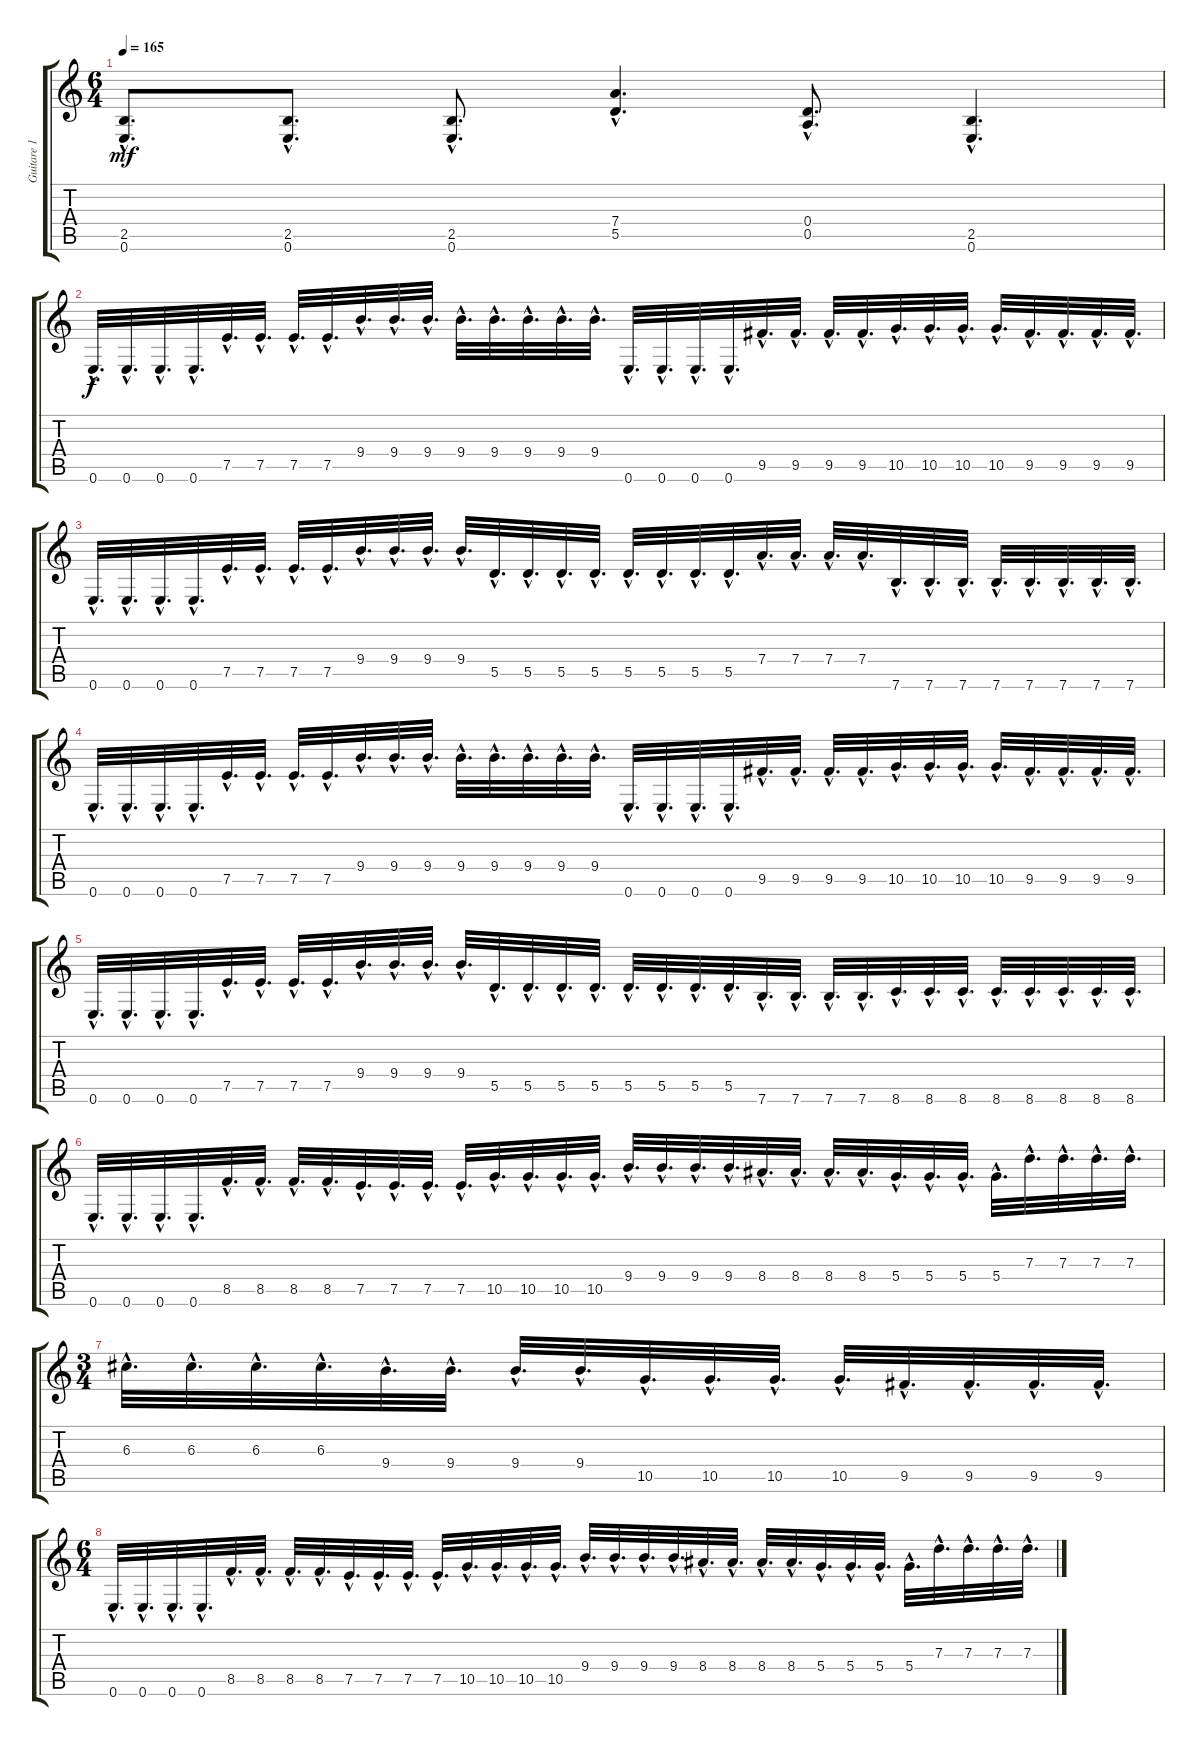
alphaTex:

\track ("Guitare 1" "Guitare 1") {instrument distortionguitar}
\staff {score tabs}
\tuning (E4 B3 G3 D3 A2 E2) {hide}
\ts (6 4)
\tempo 165
\clef g2
\ks c
(2.5{hac} 0.6{hac}).8{d dy mf} (2.5{hac} 0.6{hac}).8{d} (2.5{hac} 0.6{hac}).8{d} (7.4{hac} 5.5{hac}).4{d} (0.4{hac} 0.5{hac}).8{d} (2.5{hac} 0.6{hac}).4{d} |
0.6{hac}.32{d dy f} 0.6{hac}.32{d} 0.6{hac}.32{d} 0.6{hac}.32{d} 7.5{hac}.32{d} 7.5{hac}.32{d} 7.5{hac}.32{d} 7.5{hac}.32{d} 9.4{hac}.32{d} 9.4{hac}.32{d} 9.4{hac}.32{d} 9.4{hac}.32{d} 9.4{hac}.32{d} 9.4{hac}.32{d} 9.4{hac}.32{d} 9.4{hac}.32{d} 0.6{hac}.32{d} 0.6{hac}.32{d} 0.6{hac}.32{d} 0.6{hac}.32{d} 9.5{hac}.32{d} 9.5{hac}.32{d} 9.5{hac}.32{d} 9.5{hac}.32{d} 10.5{hac}.32{d} 10.5{hac}.32{d} 10.5{hac}.32{d} 10.5{hac}.32{d} 9.5{hac}.32{d} 9.5{hac}.32{d} 9.5{hac}.32{d} 9.5{hac}.32{d} |
0.6{hac}.32{d} 0.6{hac}.32{d} 0.6{hac}.32{d} 0.6{hac}.32{d} 7.5{hac}.32{d} 7.5{hac}.32{d} 7.5{hac}.32{d} 7.5{hac}.32{d} 9.4{hac}.32{d} 9.4{hac}.32{d} 9.4{hac}.32{d} 9.4{hac}.32{d} 5.5{hac}.32{d} 5.5{hac}.32{d} 5.5{hac}.32{d} 5.5{hac}.32{d} 5.5{hac}.32{d} 5.5{hac}.32{d} 5.5{hac}.32{d} 5.5{hac}.32{d} 7.4{hac}.32{d} 7.4{hac}.32{d} 7.4{hac}.32{d} 7.4{hac}.32{d} 7.6{hac}.32{d} 7.6{hac}.32{d} 7.6{hac}.32{d} 7.6{hac}.32{d} 7.6{hac}.32{d} 7.6{hac}.32{d} 7.6{hac}.32{d} 7.6{hac}.32{d} |
0.6{hac}.32{d} 0.6{hac}.32{d} 0.6{hac}.32{d} 0.6{hac}.32{d} 7.5{hac}.32{d} 7.5{hac}.32{d} 7.5{hac}.32{d} 7.5{hac}.32{d} 9.4{hac}.32{d} 9.4{hac}.32{d} 9.4{hac}.32{d} 9.4{hac}.32{d} 9.4{hac}.32{d} 9.4{hac}.32{d} 9.4{hac}.32{d} 9.4{hac}.32{d} 0.6{hac}.32{d} 0.6{hac}.32{d} 0.6{hac}.32{d} 0.6{hac}.32{d} 9.5{hac}.32{d} 9.5{hac}.32{d} 9.5{hac}.32{d} 9.5{hac}.32{d} 10.5{hac}.32{d} 10.5{hac}.32{d} 10.5{hac}.32{d} 10.5{hac}.32{d} 9.5{hac}.32{d} 9.5{hac}.32{d} 9.5{hac}.32{d} 9.5{hac}.32{d} |
0.6{hac}.32{d} 0.6{hac}.32{d} 0.6{hac}.32{d} 0.6{hac}.32{d} 7.5{hac}.32{d} 7.5{hac}.32{d} 7.5{hac}.32{d} 7.5{hac}.32{d} 9.4{hac}.32{d} 9.4{hac}.32{d} 9.4{hac}.32{d} 9.4{hac}.32{d} 5.5{hac}.32{d} 5.5{hac}.32{d} 5.5{hac}.32{d} 5.5{hac}.32{d} 5.5{hac}.32{d} 5.5{hac}.32{d} 5.5{hac}.32{d} 5.5{hac}.32{d} 7.6{hac}.32{d} 7.6{hac}.32{d} 7.6{hac}.32{d} 7.6{hac}.32{d} 8.6{hac}.32{d} 8.6{hac}.32{d} 8.6{hac}.32{d} 8.6{hac}.32{d} 8.6{hac}.32{d} 8.6{hac}.32{d} 8.6{hac}.32{d} 8.6{hac}.32{d} |
0.6{hac}.32{d} 0.6{hac}.32{d} 0.6{hac}.32{d} 0.6{hac}.32{d} 8.5{hac}.32{d} 8.5{hac}.32{d} 8.5{hac}.32{d} 8.5{hac}.32{d} 7.5{hac}.32{d} 7.5{hac}.32{d} 7.5{hac}.32{d} 7.5{hac}.32{d} 10.5{hac}.32{d} 10.5{hac}.32{d} 10.5{hac}.32{d} 10.5{hac}.32{d} 9.4{hac}.32{d} 9.4{hac}.32{d} 9.4{hac}.32{d} 9.4{hac}.32{d} 8.4{hac}.32{d} 8.4{hac}.32{d} 8.4{hac}.32{d} 8.4{hac}.32{d} 5.4{hac}.32{d} 5.4{hac}.32{d} 5.4{hac}.32{d} 5.4{hac}.32{d} 7.3{hac}.32{d} 7.3{hac}.32{d} 7.3{hac}.32{d} 7.3{hac}.32{d} |
\ts (3 4)
6.3{hac}.32{d} 6.3{hac}.32{d} 6.3{hac}.32{d} 6.3{hac}.32{d} 9.4{hac}.32{d} 9.4{hac}.32{d} 9.4{hac}.32{d} 9.4{hac}.32{d} 10.5{hac}.32{d} 10.5{hac}.32{d} 10.5{hac}.32{d} 10.5{hac}.32{d} 9.5{hac}.32{d} 9.5{hac}.32{d} 9.5{hac}.32{d} 9.5{hac}.32{d} |
\ts (6 4)
0.6{hac}.32{d} 0.6{hac}.32{d} 0.6{hac}.32{d} 0.6{hac}.32{d} 8.5{hac}.32{d} 8.5{hac}.32{d} 8.5{hac}.32{d} 8.5{hac}.32{d} 7.5{hac}.32{d} 7.5{hac}.32{d} 7.5{hac}.32{d} 7.5{hac}.32{d} 10.5{hac}.32{d} 10.5{hac}.32{d} 10.5{hac}.32{d} 10.5{hac}.32{d} 9.4{hac}.32{d} 9.4{hac}.32{d} 9.4{hac}.32{d} 9.4{hac}.32{d} 8.4{hac}.32{d} 8.4{hac}.32{d} 8.4{hac}.32{d} 8.4{hac}.32{d} 5.4{hac}.32{d} 5.4{hac}.32{d} 5.4{hac}.32{d} 5.4{hac}.32{d} 7.3{hac}.32{d} 7.3{hac}.32{d} 7.3{hac}.32{d} 7.3{hac}.32{d}
